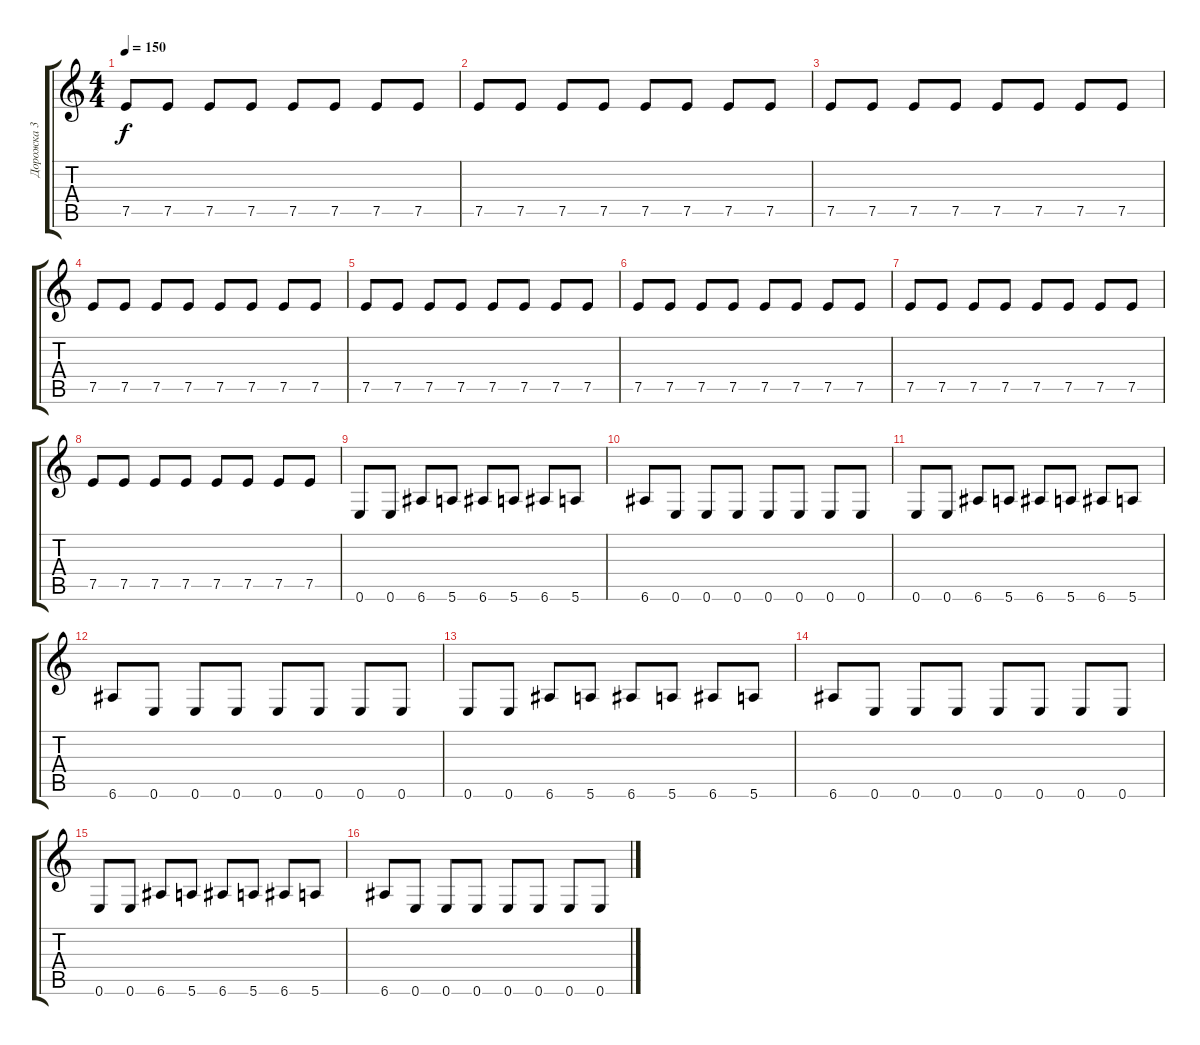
\track ("Дорожка 3" "Дорожка 3") {instrument electricbasspick}
\staff {score tabs}
\tuning (E4 B3 G3 D3 A2 E2) {hide}
\ts (4 4)
\tempo 150
\clef g2
\ks c
7.5.8{dy f} 7.5.8 7.5.8 7.5.8 7.5.8 7.5.8 7.5.8 7.5.8 |
7.5.8 7.5.8 7.5.8 7.5.8 7.5.8 7.5.8 7.5.8 7.5.8 |
7.5.8 7.5.8 7.5.8 7.5.8 7.5.8 7.5.8 7.5.8 7.5.8 |
7.5.8 7.5.8 7.5.8 7.5.8 7.5.8 7.5.8 7.5.8 7.5.8 |
7.5.8 7.5.8 7.5.8 7.5.8 7.5.8 7.5.8 7.5.8 7.5.8 |
7.5.8 7.5.8 7.5.8 7.5.8 7.5.8 7.5.8 7.5.8 7.5.8 |
7.5.8 7.5.8 7.5.8 7.5.8 7.5.8 7.5.8 7.5.8 7.5.8 |
7.5.8 7.5.8 7.5.8 7.5.8 7.5.8 7.5.8 7.5.8 7.5.8 |
0.6.8 0.6.8 6.6.8 5.6.8 6.6.8 5.6.8 6.6.8 5.6.8 |
6.6.8 0.6.8 0.6.8 0.6.8 0.6.8 0.6.8 0.6.8 0.6.8 |
0.6.8 0.6.8 6.6.8 5.6.8 6.6.8 5.6.8 6.6.8 5.6.8 |
6.6.8 0.6.8 0.6.8 0.6.8 0.6.8 0.6.8 0.6.8 0.6.8 |
0.6.8 0.6.8 6.6.8 5.6.8 6.6.8 5.6.8 6.6.8 5.6.8 |
6.6.8 0.6.8 0.6.8 0.6.8 0.6.8 0.6.8 0.6.8 0.6.8 |
0.6.8 0.6.8 6.6.8 5.6.8 6.6.8 5.6.8 6.6.8 5.6.8 |
6.6.8 0.6.8 0.6.8 0.6.8 0.6.8 0.6.8 0.6.8 0.6.8
